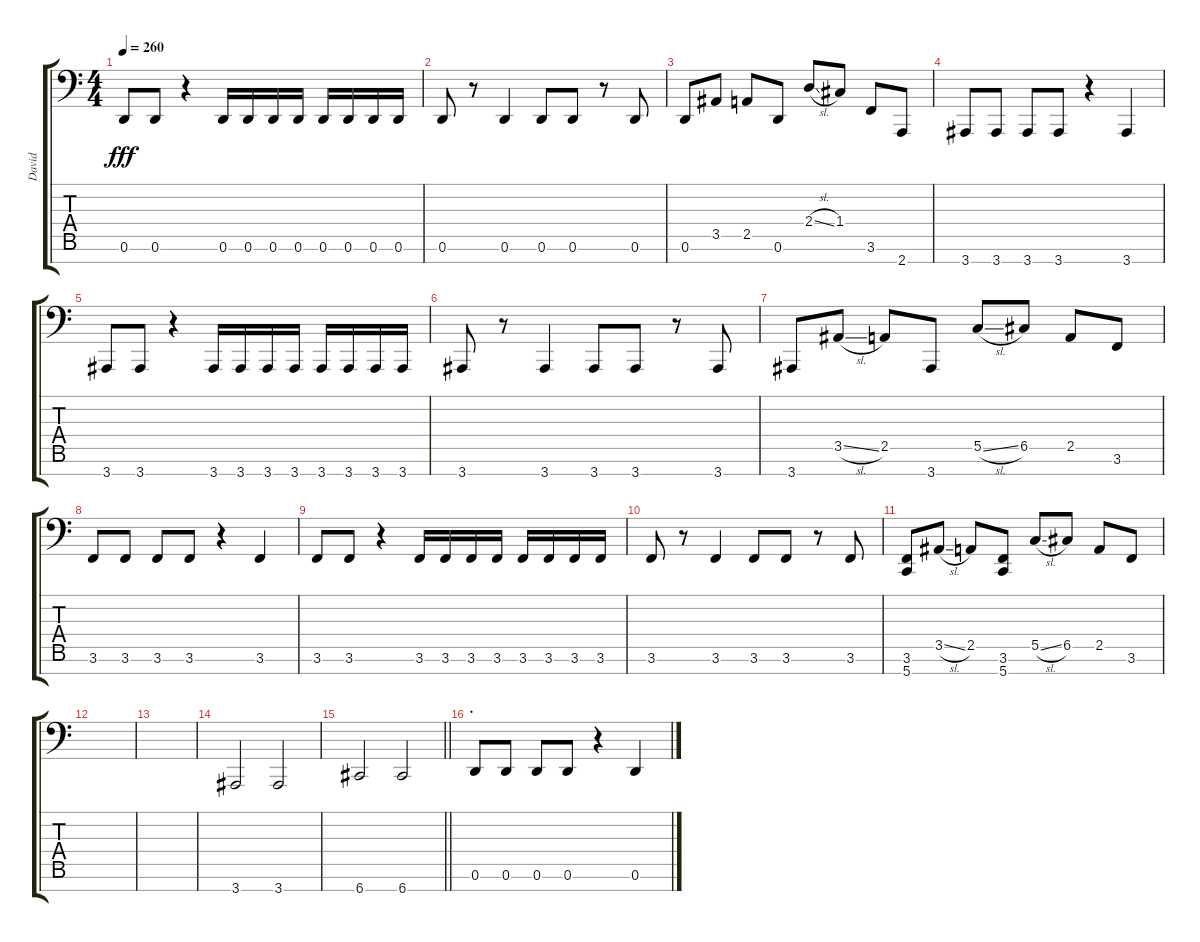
\track ("David" "David") {instrument electricbasspick}
\staff {score tabs}
\tuning (D3 A2 F2 C2 G1 D1 G0) {hide}
\ts (4 4)
\tempo 260
\clef f4
\ks c
0.6.8{dy fff} 0.6.8 r.4 0.6.16 0.6.16 0.6.16 0.6.16 0.6.16 0.6.16 0.6.16 0.6.16 |
0.6.8 r.8 0.6.4 0.6.8 0.6.8 r.8 0.6.8 |
0.6.8 3.5.8 2.5.8 0.6.8 2.4{sl}.8 1.4.8 3.6.8 2.7.8 |
3.7.8 3.7.8 3.7.8 3.7.8 r.4 3.7.4 |
3.7.8 3.7.8 r.4 3.7.16 3.7.16 3.7.16 3.7.16 3.7.16 3.7.16 3.7.16 3.7.16 |
3.7.8 r.8 3.7.4 3.7.8 3.7.8 r.8 3.7.8 |
3.7.8 3.5{sl}.8 2.5.8 3.7.8 5.5{sl}.8 6.5.8 2.5.8 3.6.8 |
3.6.8 3.6.8 3.6.8 3.6.8 r.4 3.6.4 |
3.6.8 3.6.8 r.4 3.6.16 3.6.16 3.6.16 3.6.16 3.6.16 3.6.16 3.6.16 3.6.16 |
3.6.8 r.8 3.6.4 3.6.8 3.6.8 r.8 3.6.8 |
(3.6 5.7).8 3.5{sl}.8 2.5.8 (3.6 5.7).8 5.5{sl}.8 6.5.8 2.5.8 3.6.8 |
|
|
3.7.2 3.7.2 |
\barLineRight lightlight
6.7.2 6.7.2 |
\section ("" ".")
0.6.8 0.6.8 0.6.8 0.6.8 r.4 0.6.4
